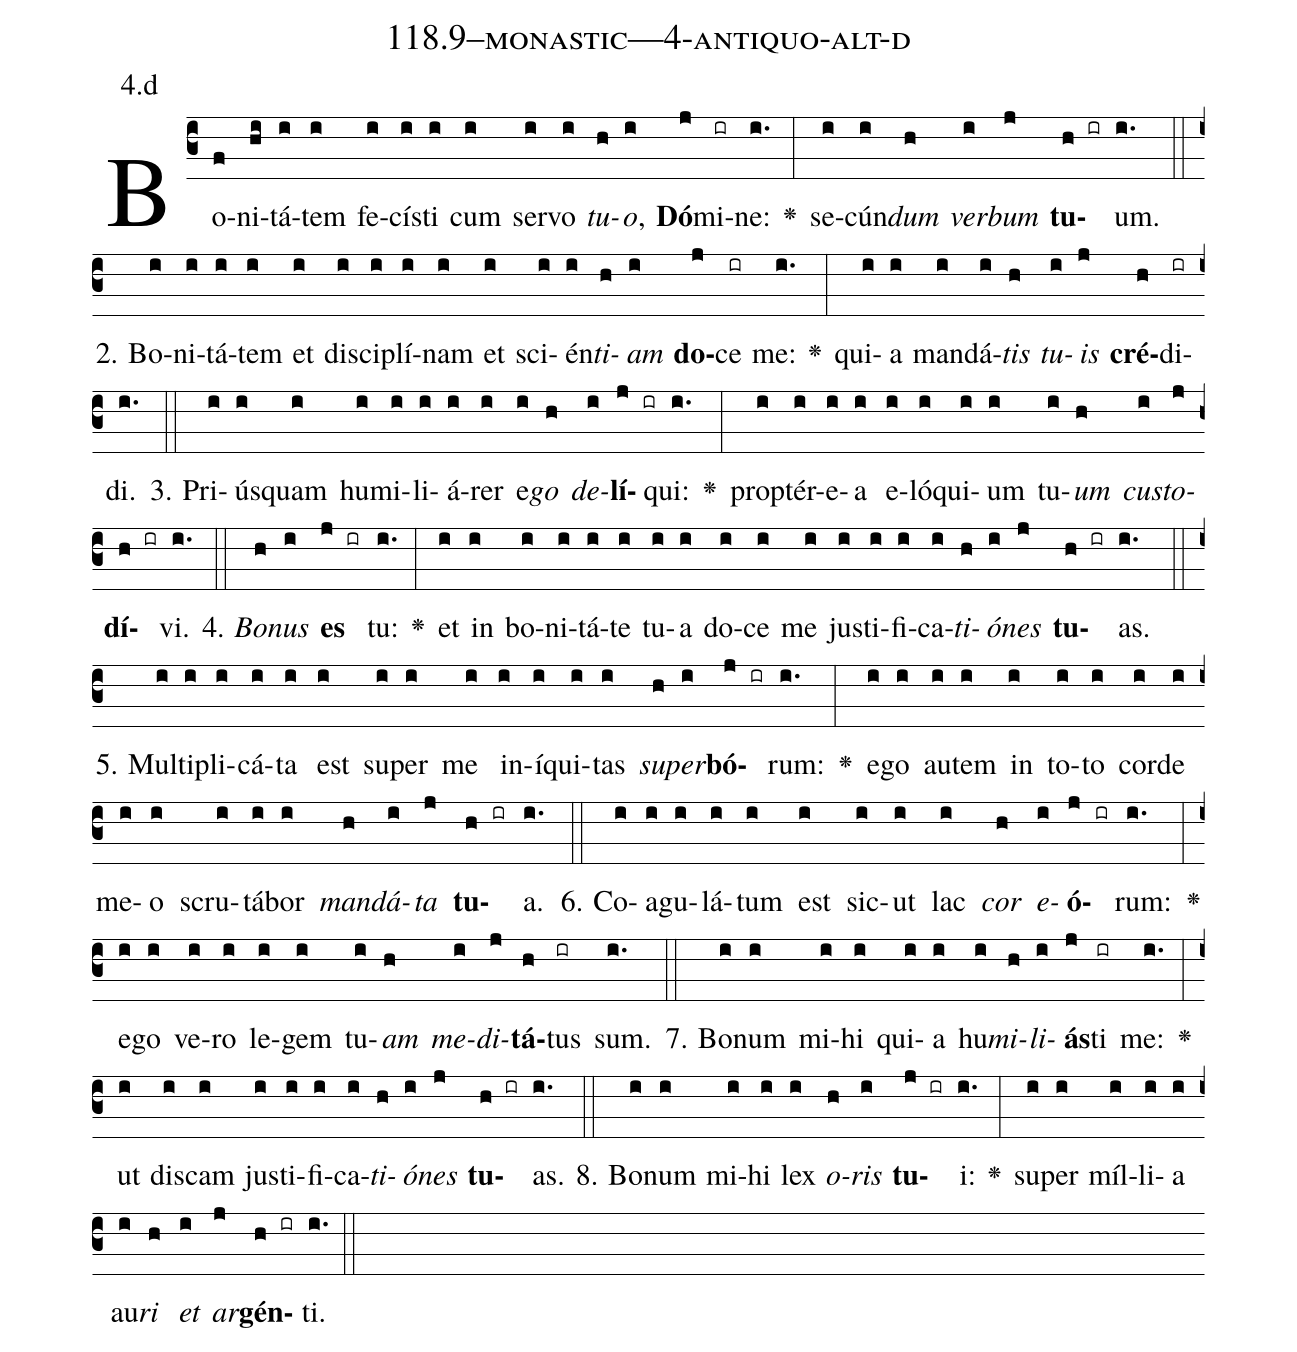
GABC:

name: 118.9--monastic---4-antiquo-alt-d;
annotation: 4.d;
%%
(c3)Bo(f)ni(hi)tá(i)tem(i) fe(i)cís(i)ti(i) cum(i) ser(i)vo(i) <i>tu</i>(h)<i>o</i>,(i) <b>Dó</b>(j)mi(ir)ne:(i.) <v>\greheightstar</v>(:) se(i)cún(i)<i>dum</i>(h) <i>ver</i>(i)<i>bum</i>(j) <b>tu</b>(h ir)um.(i.) (::)
2. Bo(i)ni(i)tá(i)tem(i) et(i) di(i)sci(i)plí(i)nam(i) et(i) sci(i)én(i)<i>ti</i>(h)<i>am</i>(i) <b>do</b>(j)ce(ir) me:(i.) <v>\greheightstar</v>(:) qui(i)a(i) man(i)dá(i)<i>tis</i>(h) <i>tu</i>(i)<i>is</i>(j) <b>cré</b>(h)di(ir)di.(i.) (::)
3. Pri(i)ús(i)quam(i) hu(i)mi(i)li(i)á(i)rer(i) e(i)<i>go</i>(h) <i>de</i>(i)<b>lí</b>(j ir)qui:(i.) <v>\greheightstar</v>(:) prop(i)tér(i)e(i)a(i) e(i)ló(i)qui(i)um(i) tu(i)<i>um</i>(h) <i>cus</i>(i)<i>to</i>(j)<b>dí</b>(h ir)vi.(i.) (::)
4. <i>Bo</i>(h)<i>nus</i>(i) <b>es</b>(j ir) tu:(i.) <v>\greheightstar</v>(:) et(i) in(i) bo(i)ni(i)tá(i)te(i) tu(i)a(i) do(i)ce(i) me(i) jus(i)ti(i)fi(i)ca(i)<i>ti</i>(h)<i>ó</i>(i)<i>nes</i>(j) <b>tu</b>(h ir)as.(i.) (::)
5. Mul(i)ti(i)pli(i)cá(i)ta(i) est(i) su(i)per(i) me(i) in(i)í(i)qui(i)tas(i) <i>su</i>(h)<i>per</i>(i)<b>bó</b>(j ir)rum:(i.) <v>\greheightstar</v>(:) e(i)go(i) au(i)tem(i) in(i) to(i)to(i) cor(i)de(i) me(i)o(i) scru(i)tá(i)bor(i) <i>man</i>(h)<i>dá</i>(i)<i>ta</i>(j) <b>tu</b>(h ir)a.(i.) (::)
6. Co(i)a(i)gu(i)lá(i)tum(i) est(i) sic(i)ut(i) lac(i) <i>cor</i>(h) <i>e</i>(i)<b>ó</b>(j ir)rum:(i.) <v>\greheightstar</v>(:) e(i)go(i) ve(i)ro(i) le(i)gem(i) tu(i)<i>am</i>(h) <i>me</i>(i)<i>di</i>(j)<b>tá</b>(h)tus(ir) sum.(i.) (::)
7. Bo(i)num(i) mi(i)hi(i) qui(i)a(i) hu(i)<i>mi</i>(h)<i>li</i>(i)<b>ás</b>(j)ti(ir) me:(i.) <v>\greheightstar</v>(:) ut(i) dis(i)cam(i) jus(i)ti(i)fi(i)ca(i)<i>ti</i>(h)<i>ó</i>(i)<i>nes</i>(j) <b>tu</b>(h ir)as.(i.) (::)
8. Bo(i)num(i) mi(i)hi(i) lex(i) <i>o</i>(h)<i>ris</i>(i) <b>tu</b>(j ir)i:(i.) <v>\greheightstar</v>(:) su(i)per(i) míl(i)li(i)a(i) au(i)<i>ri</i>(h) <i>et</i>(i) <i>ar</i>(j)<b>gén</b>(h ir)ti.(i.) (::)
